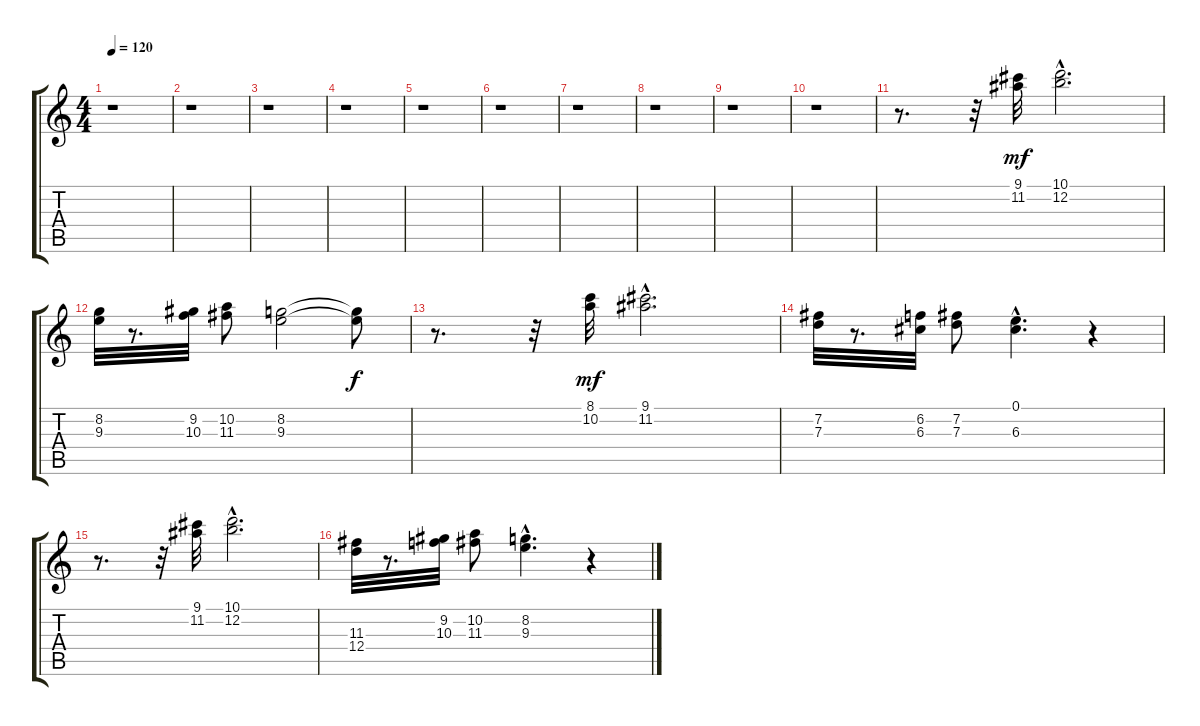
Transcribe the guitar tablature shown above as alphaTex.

\track "" {instrument overdrivenguitar}
\staff {score tabs}
\tuning (E4 B3 G3 D3 A2 E2) {hide}
\ts (4 4)
\tempo 120
\clef g2
\ks c
r.1{dy f} |
r.1 |
r.1 |
r.1 |
r.1 |
r.1 |
r.1 |
r.1 |
r.1 |
r.1 |
r.8{d} r.32 (9.1 11.2).32{dy mf} (10.1{hac} 12.2{hac}).2{d} |
(8.2 9.3).32 r.8{d} (9.2 10.3).32 (10.2 11.3).8 (8.2 9.3).2 (8.2{t} 9.3{t}).8{dy f} |
r.8{d} r.32 (8.1 10.2).32{dy mf} (9.1{hac} 11.2{hac}).2{d} |
(7.2 7.3).32 r.8{d} (6.2 6.3).32 (7.2 7.3).8 (0.1{hac} 6.3{hac}).4{d} r.4 |
r.8{d} r.32 (9.1 11.2).32 (10.1{hac} 12.2{hac}).2{d} |
(11.3 12.4).32 r.8{d} (9.2 10.3).32 (10.2 11.3).8 (8.2{hac} 9.3{hac}).4{d} r.4
